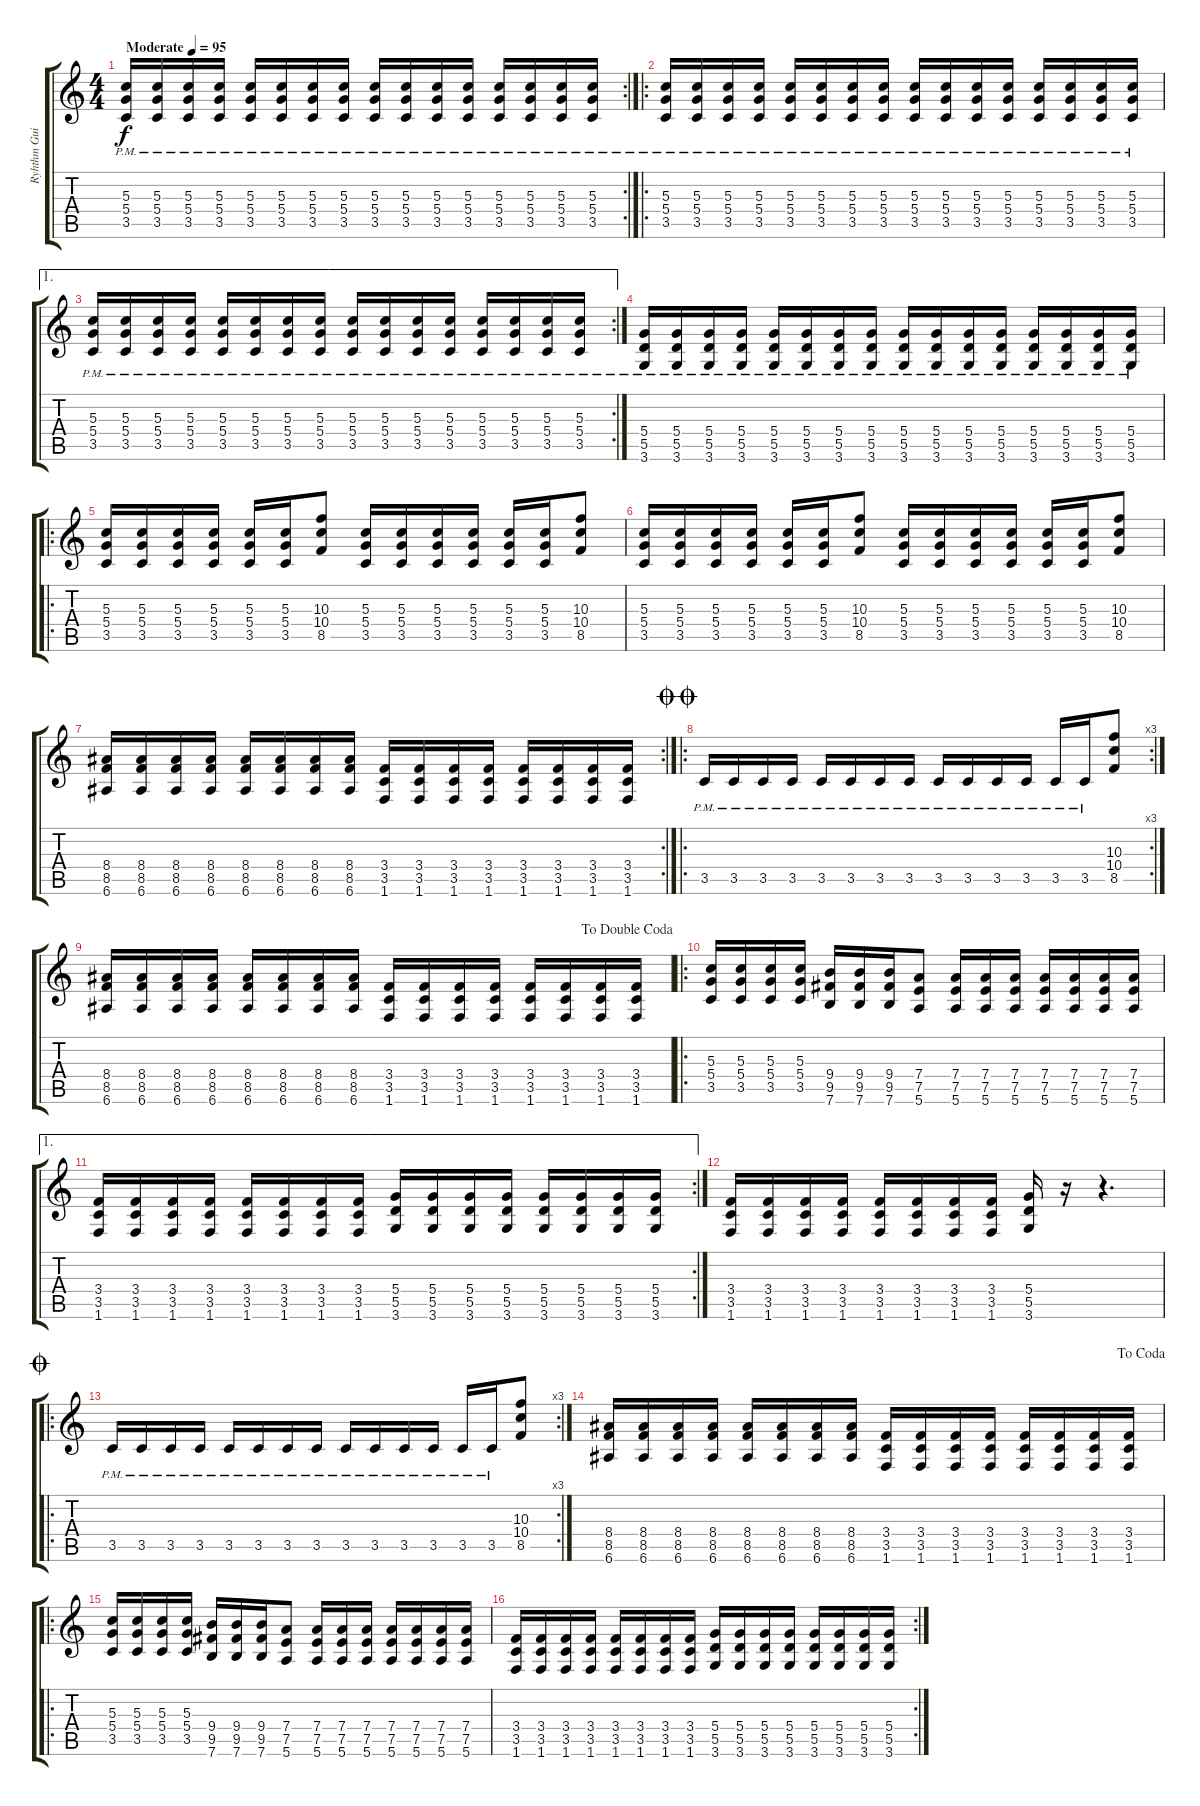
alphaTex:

\track ("Ryhthm Guitar" "Ryhthm Gui") {instrument distortionguitar}
\staff {score tabs}
\tuning (E4 B3 G3 D3 A2 E2) {hide}
\rc 2
\ts (4 4)
\tempo (95 "Moderate")
\clef g2
\ks c
(5.3{pm} 5.4{pm} 3.5{pm}).16{dy f instrument distortionguitar} (5.3{pm} 5.4{pm} 3.5{pm}).16 (5.3{pm} 5.4{pm} 3.5{pm}).16 (5.3{pm} 5.4{pm} 3.5{pm}).16 (5.3{pm} 5.4{pm} 3.5{pm}).16 (5.3{pm} 5.4{pm} 3.5{pm}).16 (5.3{pm} 5.4{pm} 3.5{pm}).16 (5.3{pm} 5.4{pm} 3.5{pm}).16 (5.3{pm} 5.4{pm} 3.5{pm}).16 (5.3{pm} 5.4{pm} 3.5{pm}).16 (5.3{pm} 5.4{pm} 3.5{pm}).16 (5.3{pm} 5.4{pm} 3.5{pm}).16 (5.3{pm} 5.4{pm} 3.5{pm}).16 (5.3{pm} 5.4{pm} 3.5{pm}).16 (5.3{pm} 5.4{pm} 3.5{pm}).16 (5.3{pm} 5.4{pm} 3.5{pm}).16 |
\ro
(5.3{pm} 5.4{pm} 3.5{pm}).16 (5.3{pm} 5.4{pm} 3.5{pm}).16 (5.3{pm} 5.4{pm} 3.5{pm}).16 (5.3{pm} 5.4{pm} 3.5{pm}).16 (5.3{pm} 5.4{pm} 3.5{pm}).16 (5.3{pm} 5.4{pm} 3.5{pm}).16 (5.3{pm} 5.4{pm} 3.5{pm}).16 (5.3{pm} 5.4{pm} 3.5{pm}).16 (5.3{pm} 5.4{pm} 3.5{pm}).16 (5.3{pm} 5.4{pm} 3.5{pm}).16 (5.3{pm} 5.4{pm} 3.5{pm}).16 (5.3{pm} 5.4{pm} 3.5{pm}).16 (5.3{pm} 5.4{pm} 3.5{pm}).16 (5.3{pm} 5.4{pm} 3.5{pm}).16 (5.3{pm} 5.4{pm} 3.5{pm}).16 (5.3{pm} 5.4{pm} 3.5{pm}).16 |
\ae 1
\rc 2
(5.3{pm} 5.4{pm} 3.5{pm}).16 (5.3{pm} 5.4{pm} 3.5{pm}).16 (5.3{pm} 5.4{pm} 3.5{pm}).16 (5.3{pm} 5.4{pm} 3.5{pm}).16 (5.3{pm} 5.4{pm} 3.5{pm}).16 (5.3{pm} 5.4{pm} 3.5{pm}).16 (5.3{pm} 5.4{pm} 3.5{pm}).16 (5.3{pm} 5.4{pm} 3.5{pm}).16 (5.3{pm} 5.4{pm} 3.5{pm}).16 (5.3{pm} 5.4{pm} 3.5{pm}).16 (5.3{pm} 5.4{pm} 3.5{pm}).16 (5.3{pm} 5.4{pm} 3.5{pm}).16 (5.3{pm} 5.4{pm} 3.5{pm}).16 (5.3{pm} 5.4{pm} 3.5{pm}).16 (5.3{pm} 5.4{pm} 3.5{pm}).16 (5.3{pm} 5.4{pm} 3.5{pm}).16 |
(5.4{pm} 5.5{pm} 3.6).16 (5.4{pm} 5.5{pm} 3.6).16 (5.4{pm} 5.5{pm} 3.6).16 (5.4{pm} 5.5{pm} 3.6).16 (5.4{pm} 5.5{pm} 3.6).16 (5.4{pm} 5.5{pm} 3.6).16 (5.4{pm} 5.5{pm} 3.6).16 (5.4{pm} 5.5{pm} 3.6).16 (5.4{pm} 5.5{pm} 3.6).16 (5.4{pm} 5.5{pm} 3.6).16 (5.4{pm} 5.5{pm} 3.6).16 (5.4{pm} 5.5{pm} 3.6).16 (5.4{pm} 5.5{pm} 3.6).16 (5.4{pm} 5.5{pm} 3.6).16 (5.4{pm} 5.5{pm} 3.6).16 (5.4{pm} 5.5{pm} 3.6).16 |
\ro
(5.3 5.4 3.5).16 (5.3 5.4 3.5).16 (5.3 5.4 3.5).16 (5.3 5.4 3.5).16 (5.3 5.4 3.5).16 (5.3 5.4 3.5).16 (10.3 10.4 8.5).8 (5.3 5.4 3.5).16 (5.3 5.4 3.5).16 (5.3 5.4 3.5).16 (5.3 5.4 3.5).16 (5.3 5.4 3.5).16 (5.3 5.4 3.5).16 (10.3 10.4 8.5).8 |
(5.3 5.4 3.5).16 (5.3 5.4 3.5).16 (5.3 5.4 3.5).16 (5.3 5.4 3.5).16 (5.3 5.4 3.5).16 (5.3 5.4 3.5).16 (10.3 10.4 8.5).8 (5.3 5.4 3.5).16 (5.3 5.4 3.5).16 (5.3 5.4 3.5).16 (5.3 5.4 3.5).16 (5.3 5.4 3.5).16 (5.3 5.4 3.5).16 (10.3 10.4 8.5).8 |
\rc 2
(8.4 8.5 6.6).16 (8.4 8.5 6.6).16 (8.4 8.5 6.6).16 (8.4 8.5 6.6).16 (8.4 8.5 6.6).16 (8.4 8.5 6.6).16 (8.4 8.5 6.6).16 (8.4 8.5 6.6).16 (3.4 3.5 1.6).16 (3.4 3.5 1.6).16 (3.4 3.5 1.6).16 (3.4 3.5 1.6).16 (3.4 3.5 1.6).16 (3.4 3.5 1.6).16 (3.4 3.5 1.6).16 (3.4 3.5 1.6).16 |
\ro
\rc 3
\jump doublecoda
3.5{pm}.16 3.5{pm}.16 3.5{pm}.16 3.5{pm}.16 3.5{pm}.16 3.5{pm}.16 3.5{pm}.16 3.5{pm}.16 3.5{pm}.16 3.5{pm}.16 3.5{pm}.16 3.5{pm}.16 3.5{pm}.16 3.5{pm}.16 (10.3 10.4 8.5).8 |
\jump dadoublecoda
(8.4 8.5 6.6).16 (8.4 8.5 6.6).16 (8.4 8.5 6.6).16 (8.4 8.5 6.6).16 (8.4 8.5 6.6).16 (8.4 8.5 6.6).16 (8.4 8.5 6.6).16 (8.4 8.5 6.6).16 (3.4 3.5 1.6).16 (3.4 3.5 1.6).16 (3.4 3.5 1.6).16 (3.4 3.5 1.6).16 (3.4 3.5 1.6).16 (3.4 3.5 1.6).16 (3.4 3.5 1.6).16 (3.4 3.5 1.6).16 |
\ro
(5.3 5.4 3.5).16 (5.3 5.4 3.5).16 (5.3 5.4 3.5).16 (5.3 5.4 3.5).16 (9.4 9.5 7.6).16 (9.4 9.5 7.6).16 (9.4 9.5 7.6).16 (7.4 7.5 5.6).8 (7.4 7.5 5.6).16 (7.4 7.5 5.6).16 (7.4 7.5 5.6).16 (7.4 7.5 5.6).16 (7.4 7.5 5.6).16 (7.4 7.5 5.6).16 (7.4 7.5 5.6).16 |
\ae 1
\rc 2
(3.4 3.5 1.6).16 (3.4 3.5 1.6).16 (3.4 3.5 1.6).16 (3.4 3.5 1.6).16 (3.4 3.5 1.6).16 (3.4 3.5 1.6).16 (3.4 3.5 1.6).16 (3.4 3.5 1.6).16 (5.4 5.5 3.6).16 (5.4 5.5 3.6).16 (5.4 5.5 3.6).16 (5.4 5.5 3.6).16 (5.4 5.5 3.6).16 (5.4 5.5 3.6).16 (5.4 5.5 3.6).16 (5.4 5.5 3.6).16 |
(3.4 3.5 1.6).16 (3.4 3.5 1.6).16 (3.4 3.5 1.6).16 (3.4 3.5 1.6).16 (3.4 3.5 1.6).16 (3.4 3.5 1.6).16 (3.4 3.5 1.6).16 (3.4 3.5 1.6).16 (5.4 5.5 3.6).16 r.16 r.4{d} |
\ro
\rc 3
\jump coda
3.5{pm}.16 3.5{pm}.16 3.5{pm}.16 3.5{pm}.16 3.5{pm}.16 3.5{pm}.16 3.5{pm}.16 3.5{pm}.16 3.5{pm}.16 3.5{pm}.16 3.5{pm}.16 3.5{pm}.16 3.5{pm}.16 3.5{pm}.16 (10.3 10.4 8.5).8 |
\jump dacoda
(8.4 8.5 6.6).16 (8.4 8.5 6.6).16 (8.4 8.5 6.6).16 (8.4 8.5 6.6).16 (8.4 8.5 6.6).16 (8.4 8.5 6.6).16 (8.4 8.5 6.6).16 (8.4 8.5 6.6).16 (3.4 3.5 1.6).16 (3.4 3.5 1.6).16 (3.4 3.5 1.6).16 (3.4 3.5 1.6).16 (3.4 3.5 1.6).16 (3.4 3.5 1.6).16 (3.4 3.5 1.6).16 (3.4 3.5 1.6).16 |
\ro
(5.3 5.4 3.5).16 (5.3 5.4 3.5).16 (5.3 5.4 3.5).16 (5.3 5.4 3.5).16 (9.4 9.5 7.6).16 (9.4 9.5 7.6).16 (9.4 9.5 7.6).16 (7.4 7.5 5.6).8 (7.4 7.5 5.6).16 (7.4 7.5 5.6).16 (7.4 7.5 5.6).16 (7.4 7.5 5.6).16 (7.4 7.5 5.6).16 (7.4 7.5 5.6).16 (7.4 7.5 5.6).16 |
\rc 2
(3.4 3.5 1.6).16 (3.4 3.5 1.6).16 (3.4 3.5 1.6).16 (3.4 3.5 1.6).16 (3.4 3.5 1.6).16 (3.4 3.5 1.6).16 (3.4 3.5 1.6).16 (3.4 3.5 1.6).16 (5.4 5.5 3.6).16 (5.4 5.5 3.6).16 (5.4 5.5 3.6).16 (5.4 5.5 3.6).16 (5.4 5.5 3.6).16 (5.4 5.5 3.6).16 (5.4 5.5 3.6).16 (5.4 5.5 3.6).16
